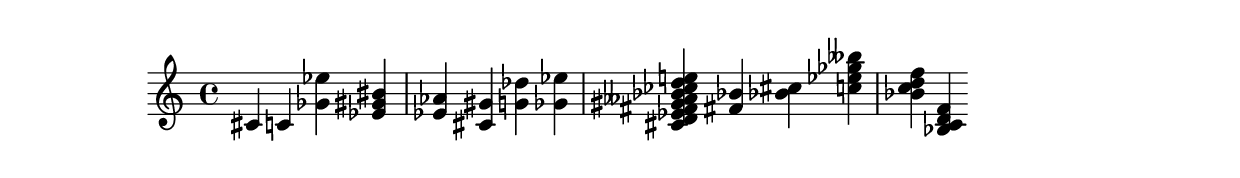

\version "2.2.0"

\header {

    texidoc ="Accidentals are placed as closely as possible.
Accidentals in corresponding octaves are aligned.
The top accidental should be nearest to the chord. The
flats in a sixth should be staggered.  "
    
}


\score {
    \notes \context Voice \relative c'
    {
	cis4
	c4
	\transpose c c' {
	    <ges es'>
	    <bis es gis>4
	    <es! as!>
	    <gis! cis!>
	    <g! des'>
	    <ges! es'!>
	}    
	<cis d es fis gis ases bes ces d e! >4
	<bes'! fis!>     
	<bes! cis!>
	<c! es ges beses>
	<bes! c d f >    
	<bes,! c d f >
    }
    \paper {
	raggedright = ##t
    }

}


